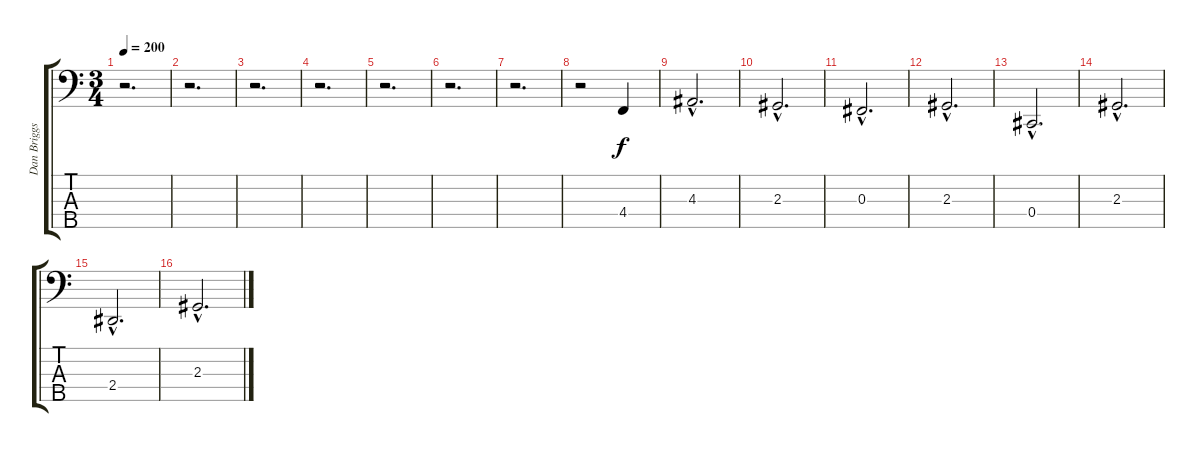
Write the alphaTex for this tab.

\track ("Dan Briggs Bass" "Dan Briggs") {instrument electricbassfinger}
\staff {score tabs}
\tuning (E2 B1 Gb1 Db1 Ab0) {hide}
\ts (3 4)
\tempo 200
\clef f4
\ks c
r.2{d dy f instrument electricbassfinger} |
r.2{d} |
r.2{d} |
r.2{d} |
r.2{d} |
r.2{d} |
r.2{d} |
r.2 4.4.4 |
4.3{hac}.2{d} |
2.3{hac}.2{d} |
0.3{hac}.2{d} |
2.3{hac}.2{d} |
0.4{hac}.2{d} |
2.3{hac}.2{d} |
2.4{hac}.2{d} |
2.3{hac}.2{d}
